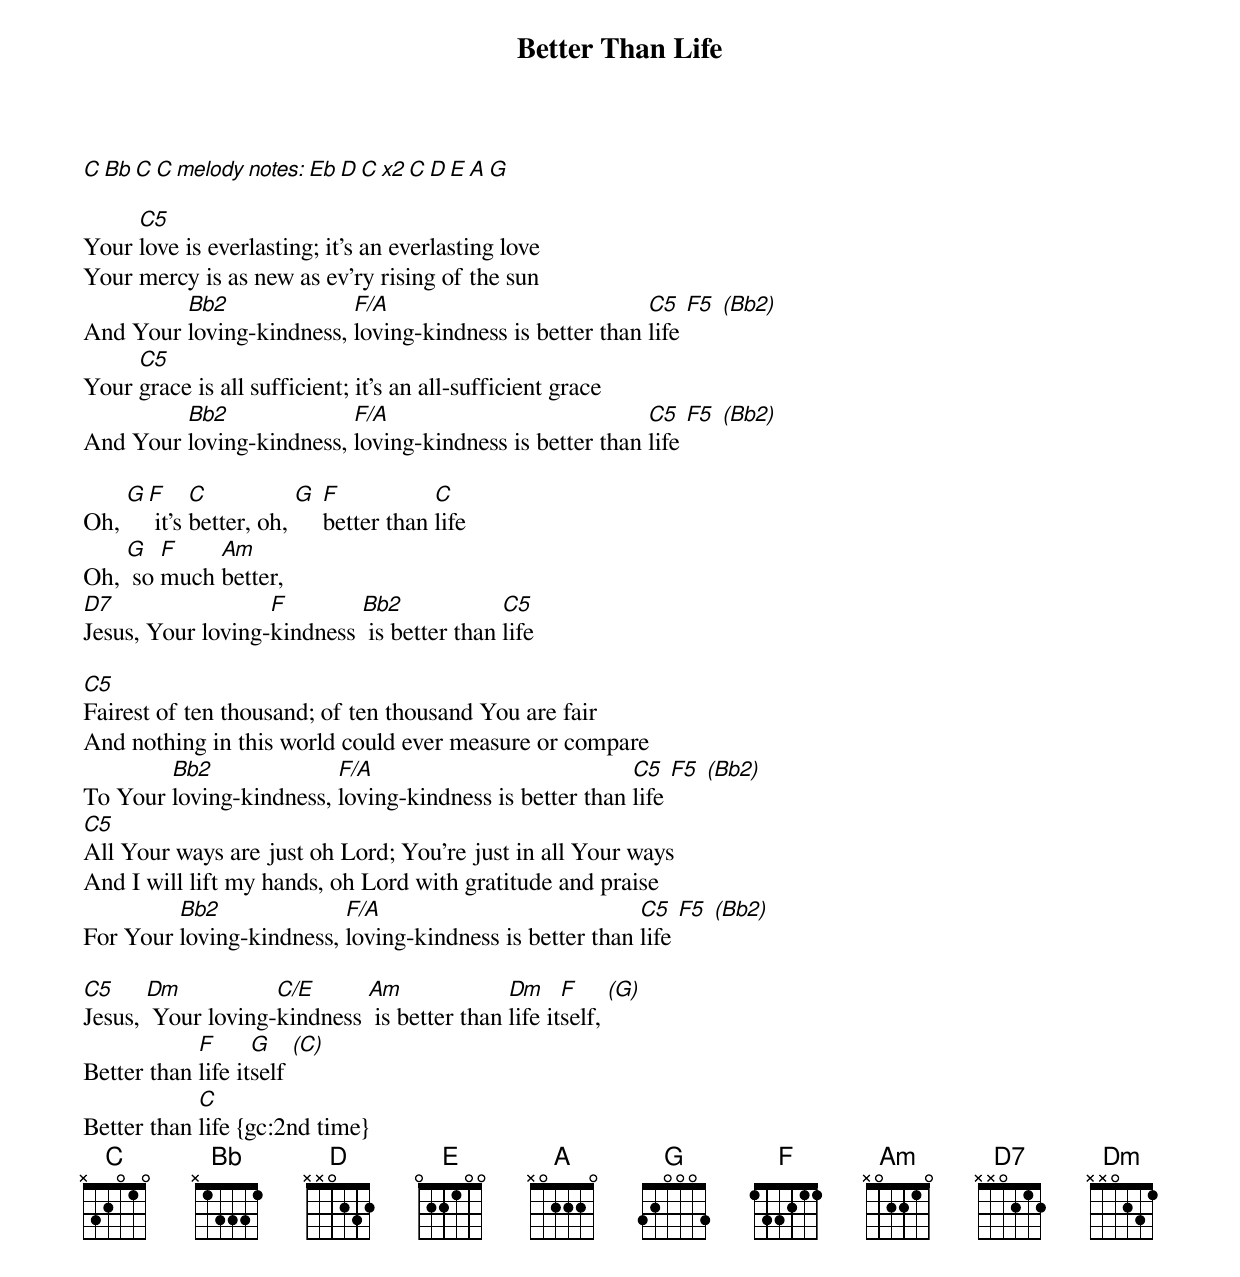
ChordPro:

{title: Better Than Life}
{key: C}
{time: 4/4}
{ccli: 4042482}
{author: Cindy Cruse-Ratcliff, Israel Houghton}
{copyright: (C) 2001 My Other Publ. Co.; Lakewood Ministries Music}

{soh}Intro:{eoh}
[C][Bb][C][C][melody notes: Eb D C][x2][C][D][E][A][G]

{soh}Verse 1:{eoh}
Your [C5]love is everlasting; it's an everlasting love
Your mercy is as new as ev'ry rising of the sun
And Your [Bb2]loving-kindness, [F/A]loving-kindness is better than [C5]life [F5] [(Bb2)]
Your [C5]grace is all sufficient; it's an all-sufficient grace
And Your [Bb2]loving-kindness, [F/A]loving-kindness is better than [C5]life [F5] [(Bb2)]

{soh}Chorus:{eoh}
Oh, [G][F] it's [C]better, oh, [G] [F]better than [C]life
Oh, [G] so [F]much [Am]better,
[D7]Jesus, Your loving-[F]kindness [Bb2] is better than [C5]life

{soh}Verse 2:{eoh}
[C5]Fairest of ten thousand; of ten thousand You are fair
And nothing in this world could ever measure or compare
To Your [Bb2]loving-kindness, [F/A]loving-kindness is better than [C5]life [F5] [(Bb2)]
[C5]All Your ways are just oh Lord; You're just in all Your ways
And I will lift my hands, oh Lord with gratitude and praise
For Your [Bb2]loving-kindness, [F/A]loving-kindness is better than [C5]life [F5] [(Bb2)]

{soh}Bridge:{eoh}
[C5]Jesus, [Dm] Your loving-[C/E]kindness [Am] is better than [Dm]life it[F]self, [(G)]
Better than [F]life it[G]self [(C)]
Better than [C]life {gc:2nd time}
